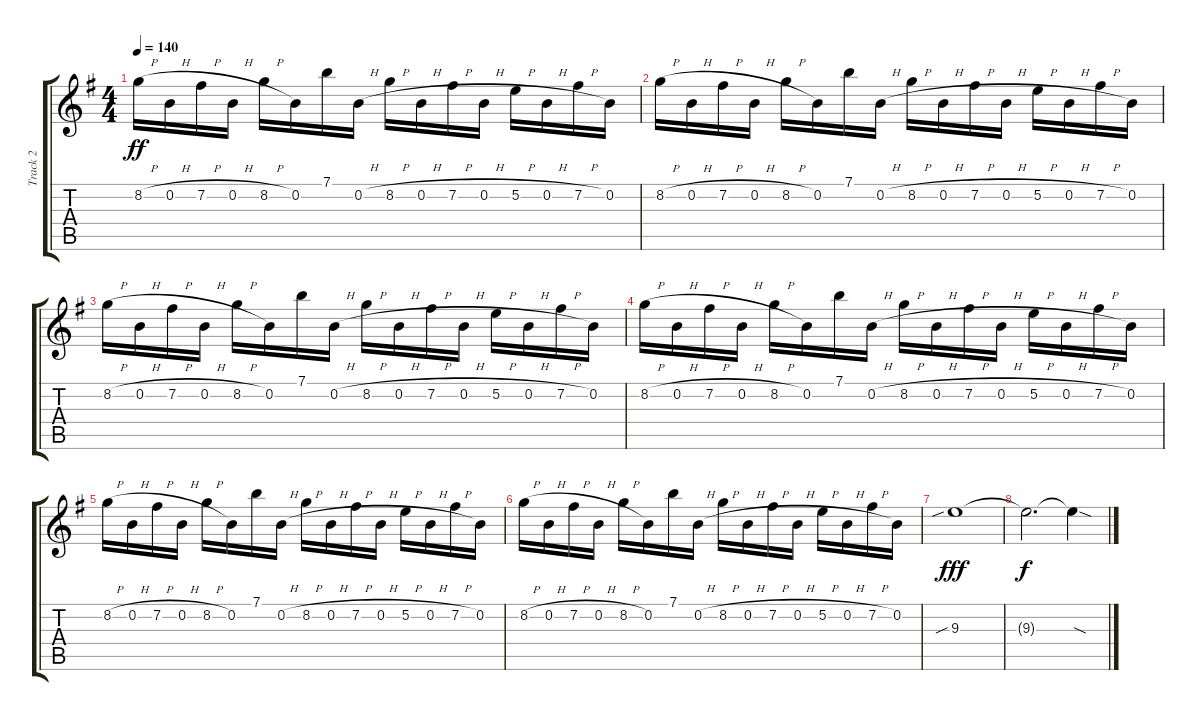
\track ("Track 2" "Track 2") {instrument distortionguitar}
\staff {score tabs}
\tuning (E4 B3 G3 D3 A2 D2) {hide}
\ts (4 4)
\tempo 140
\clef g2
\ks eminor
8.2{h}.16{dy ff} 0.2{h}.16 7.2{h}.16 0.2{h}.16 8.2{h}.16 0.2.16 7.1.16 0.2{h}.16 8.2{h}.16 0.2{h}.16 7.2{h}.16 0.2{h}.16 5.2{h}.16 0.2{h}.16 7.2{h}.16 0.2.16 |
8.2{h}.16 0.2{h}.16 7.2{h}.16 0.2{h}.16 8.2{h}.16 0.2.16 7.1.16 0.2{h}.16 8.2{h}.16 0.2{h}.16 7.2{h}.16 0.2{h}.16 5.2{h}.16 0.2{h}.16 7.2{h}.16 0.2.16 |
8.2{h}.16 0.2{h}.16 7.2{h}.16 0.2{h}.16 8.2{h}.16 0.2.16 7.1.16 0.2{h}.16 8.2{h}.16 0.2{h}.16 7.2{h}.16 0.2{h}.16 5.2{h}.16 0.2{h}.16 7.2{h}.16 0.2.16 |
8.2{h}.16 0.2{h}.16 7.2{h}.16 0.2{h}.16 8.2{h}.16 0.2.16 7.1.16 0.2{h}.16 8.2{h}.16 0.2{h}.16 7.2{h}.16 0.2{h}.16 5.2{h}.16 0.2{h}.16 7.2{h}.16 0.2.16 |
8.2{h}.16 0.2{h}.16 7.2{h}.16 0.2{h}.16 8.2{h}.16 0.2.16 7.1.16 0.2{h}.16 8.2{h}.16 0.2{h}.16 7.2{h}.16 0.2{h}.16 5.2{h}.16 0.2{h}.16 7.2{h}.16 0.2.16 |
8.2{h}.16 0.2{h}.16 7.2{h}.16 0.2{h}.16 8.2{h}.16 0.2.16 7.1.16 0.2{h}.16 8.2{h}.16 0.2{h}.16 7.2{h}.16 0.2{h}.16 5.2{h}.16 0.2{h}.16 7.2{h}.16 0.2.16 |
9.3{sib}.1{dy fff} |
9.3{t}.2{d dy f} 9.3{sod t}.4
